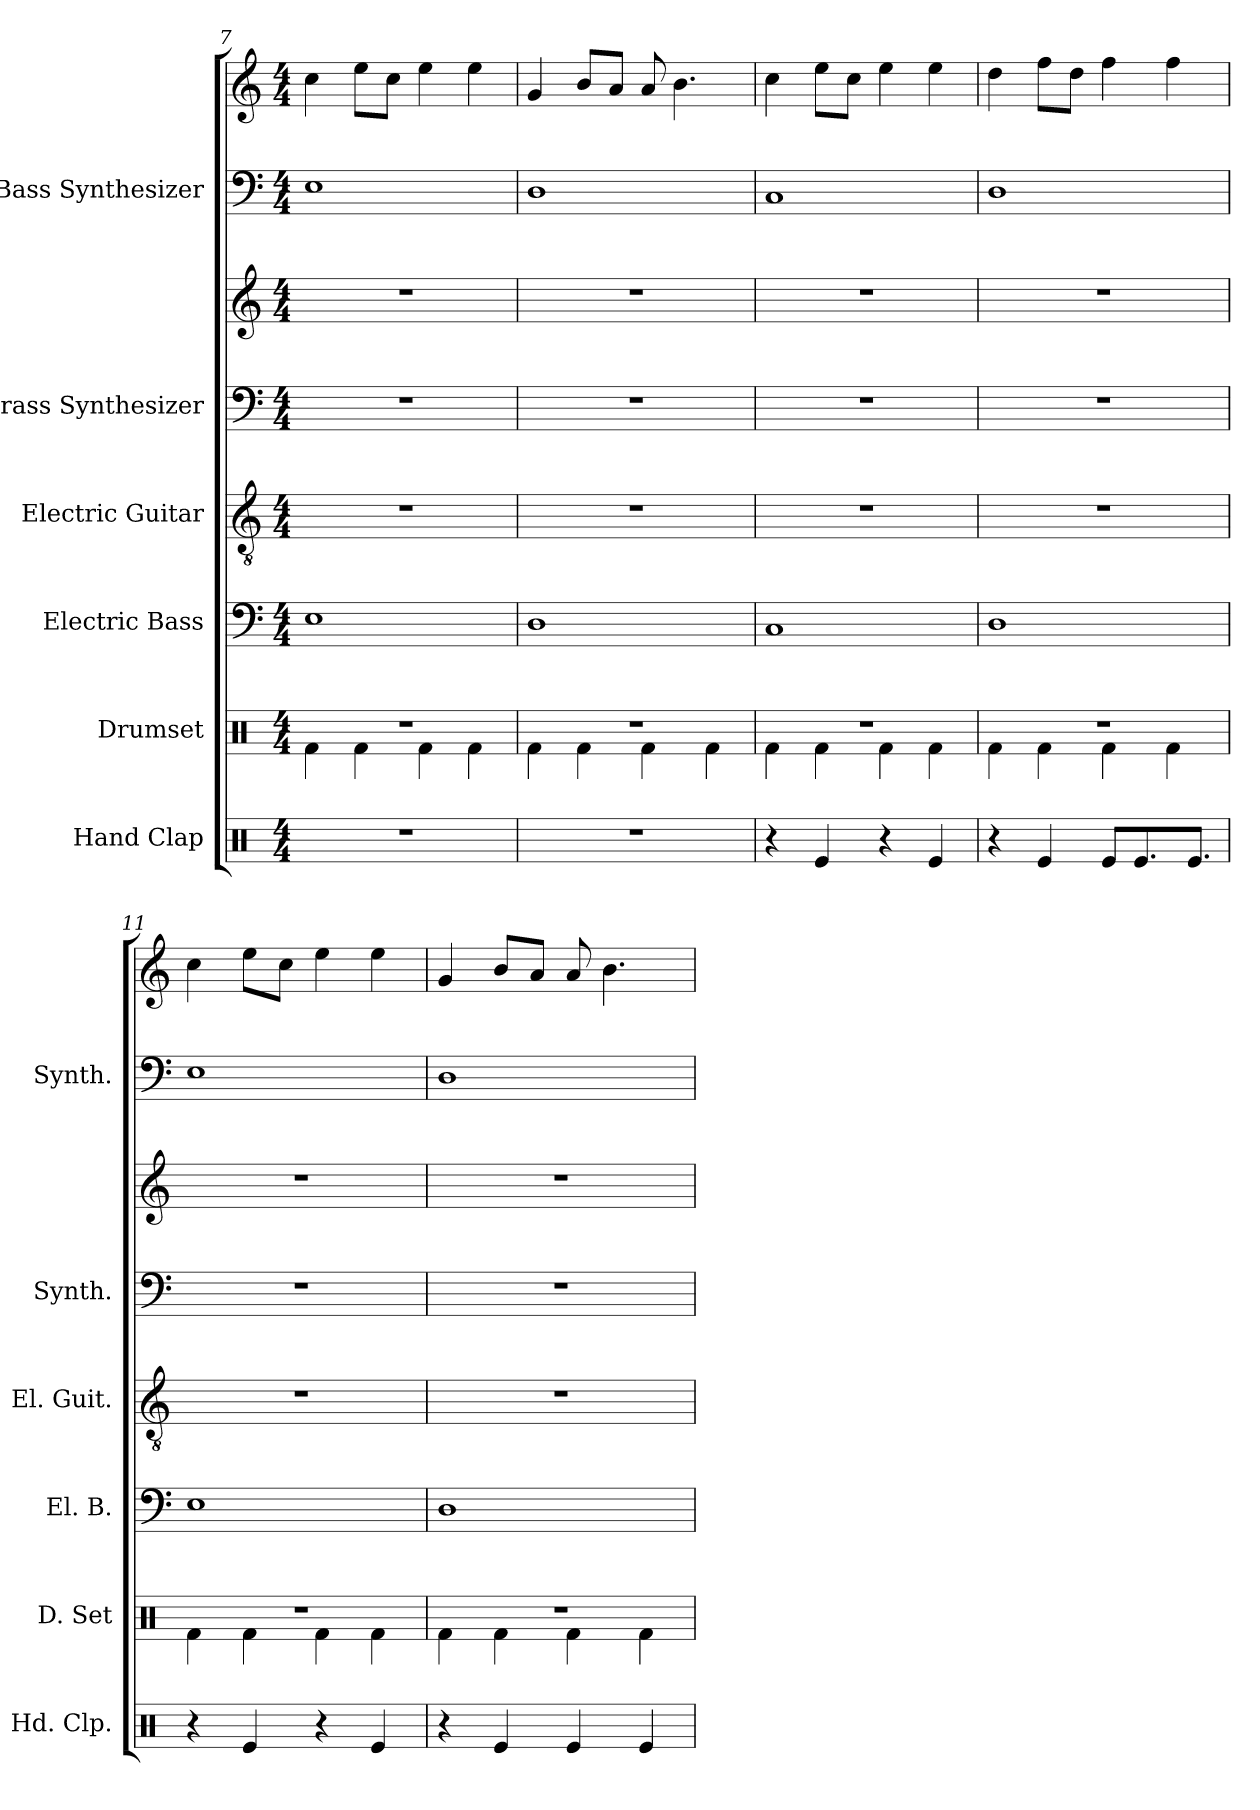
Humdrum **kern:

**kern	**kern	**kern	**kern	**kern	**kern	**kern	**kern
*part6	*part5	*part4	*part3	*part2	*part2	*part1	*part1
*staff8	*staff7	*staff6	*staff5	*staff4	*staff3	*staff2	*staff1
*I"Hand Clap	*I"Drumset	*I"Electric Bass	*I"Electric Guitar	*I"Brass Synthesizer	*	*I"Bass Synthesizer	*
*I'Hd. Clp.	*I'D. Set	*I'El. B.	*I'El. Guit.	*I'Synth.	*	*I'Synth.	*
*clefX	*clefX	*clefF4	*clefGv2	*clefF4	*clefG2	*clefF4	*clefG2
*	*	*ITrd7c12	*	*	*	*	*
*k[]	*k[]	*k[]	*k[]	*k[]	*k[]	*k[]	*k[]
*M4/4	*M4/4	*M4/4	*M4/4	*M4/4	*M4/4	*M4/4	*M4/4
=7	=7	=7	=7	=7	=7	=7	=7
*	*^	*	*	*	*	*	*
1r	1r	4Rf\	1EE	1r	1r	1r	1E	4cc\
.	.	4Rf\	.	.	.	.	.	8ee\L
.	.	.	.	.	.	.	.	8cc\J
.	.	4Rf\	.	.	.	.	.	4ee\
.	.	4Rf\	.	.	.	.	.	4ee\
!!LO:PB:g=z
=8	=8	=8	=8	=8	=8	=8	=8	=8
1r	1r	4Rf\	1DD	1r	1r	1r	1D	4g/
.	.	4Rf\	.	.	.	.	.	8b/L
.	.	.	.	.	.	.	.	8a/J
.	.	4Rf\	.	.	.	.	.	8a/
.	.	.	.	.	.	.	.	4.b\
.	.	4Rf\	.	.	.	.	.	.
=9	=9	=9	=9	=9	=9	=9	=9	=9
4r	1r	4Rf\	1CC	1r	1r	1r	1C	4cc\
4Re/	.	4Rf\	.	.	.	.	.	8ee\L
.	.	.	.	.	.	.	.	8cc\J
4r	.	4Rf\	.	.	.	.	.	4ee\
4Re/	.	4Rf\	.	.	.	.	.	4ee\
=10	=10	=10	=10	=10	=10	=10	=10	=10
4r	1r	4Rf\	1DD	1r	1r	1r	1D	4dd\
4Re/	.	4Rf\	.	.	.	.	.	8ff\L
.	.	.	.	.	.	.	.	8dd\J
8Re/L	.	4Rf\	.	.	.	.	.	4ff\
8.Re/	.	.	.	.	.	.	.	.
.	.	4Rf\	.	.	.	.	.	4ff\
8.Re/J	.	.	.	.	.	.	.	.
=11	=11	=11	=11	=11	=11	=11	=11	=11
4r	1r	4Rf\	1EE	1r	1r	1r	1E	4cc\
4Re/	.	4Rf\	.	.	.	.	.	8ee\L
.	.	.	.	.	.	.	.	8cc\J
4r	.	4Rf\	.	.	.	.	.	4ee\
4Re/	.	4Rf\	.	.	.	.	.	4ee\
=12	=12	=12	=12	=12	=12	=12	=12	=12
4r	1r	4Rf\	1DD	1r	1r	1r	1D	4g/
4Re/	.	4Rf\	.	.	.	.	.	8b/L
.	.	.	.	.	.	.	.	8a/J
4Re/	.	4Rf\	.	.	.	.	.	8a/
.	.	.	.	.	.	.	.	4.b\
4Re/	.	4Rf\	.	.	.	.	.	.
*	*v	*v	*	*	*	*	*	*
=	=	=	=	=	=	=	=
*-	*-	*-	*-	*-	*-	*-	*-
